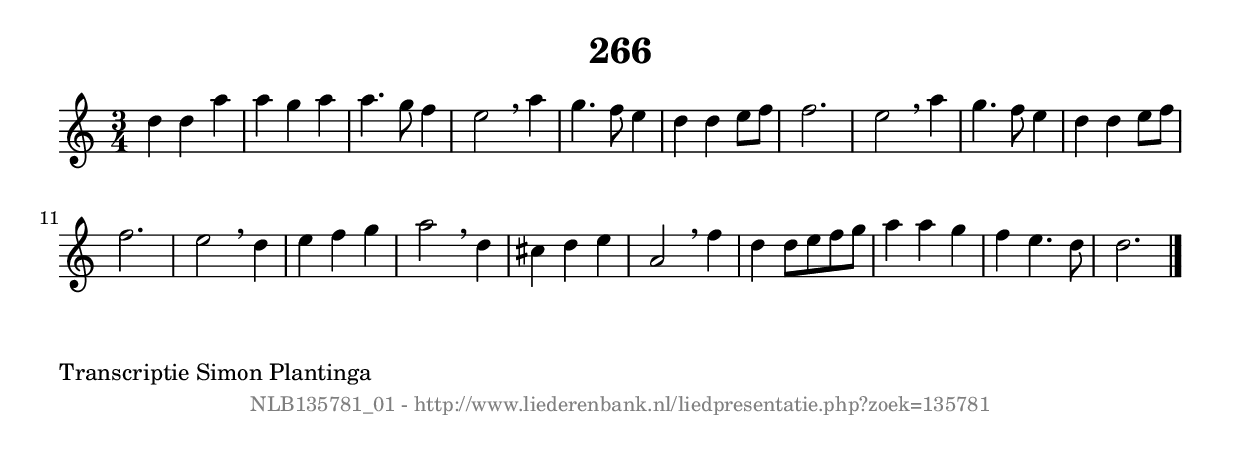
%
% produced by wce2krn 1.64 (7 June 2014)
%
\version"2.16"
#(append! paper-alist '(("long" . (cons (* 210 mm) (* 2000 mm)))))
#(set-default-paper-size "long")
sb = {\breathe}
mBreak = {\breathe }
bBreak = {\breathe }
x = {\once\override NoteHead #'style = #'cross }
gl=\glissando
itime={\override Staff.TimeSignature #'stencil = ##f }
ficta = {\once\set suggestAccidentals = ##t}
fine = {\once\override Score.RehearsalMark #'self-alignment-X = #1 \mark \markup {\italic{Fine}}}
dc = {\once\override Score.RehearsalMark #'self-alignment-X = #1 \mark \markup {\italic{D.C.}}}
dcf = {\once\override Score.RehearsalMark #'self-alignment-X = #1 \mark \markup {\italic{D.C. al Fine}}}
dcc = {\once\override Score.RehearsalMark #'self-alignment-X = #1 \mark \markup {\italic{D.C. al Coda}}}
ds = {\once\override Score.RehearsalMark #'self-alignment-X = #1 \mark \markup {\italic{D.S.}}}
dsf = {\once\override Score.RehearsalMark #'self-alignment-X = #1 \mark \markup {\italic{D.S. al Fine}}}
dsc = {\once\override Score.RehearsalMark #'self-alignment-X = #1 \mark \markup {\italic{D.S. al Coda}}}
pv = {\set Score.repeatCommands = #'((volta "1"))}
sv = {\set Score.repeatCommands = #'((volta "2"))}
tv = {\set Score.repeatCommands = #'((volta "3"))}
qv = {\set Score.repeatCommands = #'((volta "4"))}
xv = {\set Score.repeatCommands = #'((volta #f))}
\header{ tagline = ""
title = "266"
}
\score {{
\key d \dorian
\relative g'
{
\set melismaBusyProperties = #'()
\time 3/4
\tempo 4=120
\override Score.MetronomeMark #'transparent = ##t
\override Score.RehearsalMark #'break-visibility = #(vector #t #t #f)
d'4 d4 a'4 | a4 g4 a4 | a4. g8 f4 | e2 \mBreak
a4 | g4. f8 e4 | d4 d4 e8 f8 | f2. | e2 \mBreak
a4 | g4. f8 e4 | d4 d4 e8 f8 | f2. | e2 \mBreak
d4 | e4 f4 g4 | a2 \sb d,4 | cis4 d4 e4 | a,2 \mBreak
f'4 | d4 d8 e8 f8 g8 | a4 a4 g4 | f4 e4. d8 | d2. \bar "|."
 }}
 \midi { }
 \layout {
            indent = 0.0\cm
}
}
\markup { \wordwrap-string #" 
Transcriptie Simon Plantinga
"}
\markup { \vspace #0 } \markup { \with-color #grey \fill-line { \center-column { \smaller "NLB135781_01 - http://www.liederenbank.nl/liedpresentatie.php?zoek=135781" } } }
